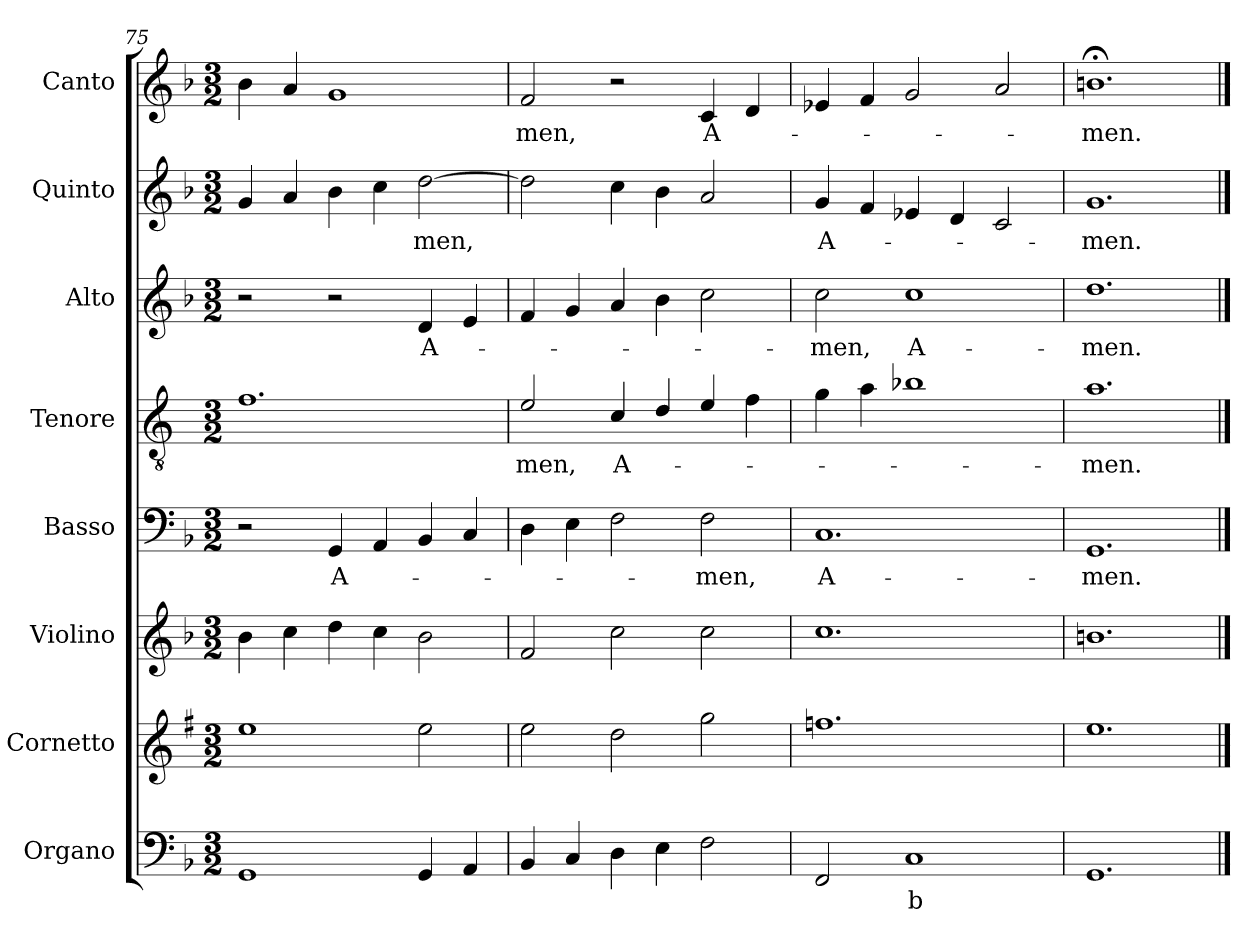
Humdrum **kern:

**kern	**text	**kern	**kern	**kern	**text	**kern	**text	**kern	**text	**kern	**text	**kern	**text
*part8	*part8	*part7	*part6	*part5	*part5	*part4	*part4	*part3	*part3	*part2	*part2	*part1	*part1
*staff8	*staff8	*staff7	*staff6	*staff5	*staff5	*staff4	*staff4	*staff3	*staff3	*staff2	*staff2	*staff1	*staff1
*I"Organo	*	*I"Cornetto	*I"Violino	*I"Basso	*	*I"Tenore	*	*I"Alto	*	*I"Quinto	*	*I"Canto	*
*I'Or	*	*I'Cto.	*I'Vln.	*I'B	*	*I'T	*	*I'A	*	*	*	*I'C	*
!!LO:PB:g=z
*clefF4	*	*clefG2	*clefG2	*clefF4	*	*clefGv2	*	*clefG2	*	*clefG2	*	*clefG2	*
*	*	*ITrd1c2	*	*	*	*ITrd4c7	*	*	*	*	*	*	*
*k[b-]	*	*k[b-]	*k[b-]	*k[b-]	*	*k[b-]	*	*k[b-]	*	*k[b-]	*	*k[b-]	*
*F:	*	*F:	*F:	*F:	*	*F:	*	*F:	*	*F:	*	*F:	*
*M3/2	*	*M3/2	*M3/2	*M3/2	*	*M3/2	*	*M3/2	*	*M3/2	*	*M3/2	*
=75	=75	=75	=75	=75	=75	=75	=75	=75	=75	=75	=75	=75	=75
1GG	.	1dd	4b-\	2r	.	1.B-	.	2r	.	4g/	.	4b-\	.
.	.	.	4cc\	.	.	.	.	.	.	4a/	.	4a/	.
!	!	!	!	!	!LO:LY:b	!	!	!	!	!	!	!	!
.	.	.	4dd\	4GG/	A-	.	.	2r	.	4b-\	.	1g	.
.	.	.	4cc\	4AA/	.	.	.	.	.	4cc\	.	.	.
!	!	!	!	!	!	!	!	!	!LO:LY:b	!	!LO:LY:b	!	!
4GG/	.	2dd\	2b-\	4BB-/	.	.	.	4d/	A-	[2dd\	-men,	.	.
4AA/	.	.	.	4C/	.	.	.	4e/	.	.	.	.	.
=76	=76	=76	=76	=76	=76	=76	=76	=76	=76	=76	=76	=76	=76
!	!	!	!	!	!	!	!LO:LY:b	!	!	!	!	!	!LO:LY:b
4BB-/	.	2dd\	2f/	4D\	.	2A/	-men,	4f/	.	2dd\]	.	2f/	-men,
4C/	.	.	.	4E\	.	.	.	4g/	.	.	.	.	.
!	!	!	!	!	!	!	!LO:LY:b	!	!	!	!	!	!
4D\	.	2cc\	2cc\	2F\	.	4F/	A-	4a/	.	4cc\	.	2r	.
4E\	.	.	.	.	.	4G/	.	4b-\	.	4b-\	.	.	.
!	!	!	!	!	!LO:LY:b	!	!	!	!	!	!	!	!LO:LY:b
2F\	.	2ff\	2cc\	2F\	-men,	4A/	.	2cc\	.	2a/	.	4c/	A-
.	.	.	.	.	.	4B-\	.	.	.	.	.	4d/	.
=77	=77	=77	=77	=77	=77	=77	=77	=77	=77	=77	=77	=77	=77
!	!	!	!	!	!LO:LY:b	!	!	!	!LO:LY:b	!	!LO:LY:b	!	!
2FF/	.	1.ee-X	1.cc	1.C	A-	4c\	.	2cc\	-men,	4g/	A-	4e-X/	.
.	.	.	.	.	.	4d\	.	.	.	4f/	.	4f/	.
!	!LO:LY:b	!	!	!	!	!	!	!	!LO:LY:b	!	!	!	!
1C	b	.	.	.	.	1e-X	.	1cc	A-	4e-X/	.	2g/	.
.	.	.	.	.	.	.	.	.	.	4d/	.	.	.
.	.	.	.	.	.	.	.	.	.	2c/	.	2a/	.
=78	=78	=78	=78	=78	=78	=78	=78	=78	=78	=78	=78	=78	=78
!	!	!	!	!	!LO:LY:b	!	!LO:LY:b	!	!LO:LY:b	!	!LO:LY:b	!	!LO:LY:b
1.GG	.	1.dd	1.bn	1.GG	-men.	1.d	-men.	1.dd	-men.	1.g	-men.	1.bn;<	-men.
==	==	==	==	==	==	==	==	==	==	==	==	==	==
*-	*-	*-	*-	*-	*-	*-	*-	*-	*-	*-	*-	*-	*-
